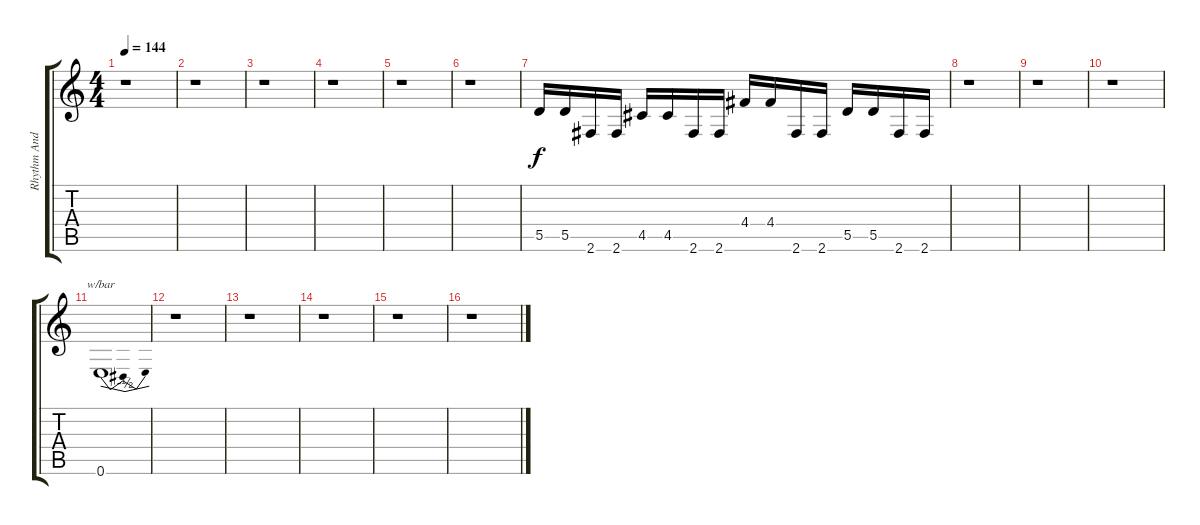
\track ("Rhythm And Fill Guitar" "Rhythm And") {instrument distortionguitar}
\staff {score tabs}
\tuning (E4 B3 G3 D3 A2 E2) {hide}
\ts (4 4)
\tempo 144
\clef g2
\ks c
r.1{dy f} |
r.1 |
r.1 |
r.1 |
r.1 |
r.1 |
5.5.16 5.5.16 2.6.16 2.6.16 4.5.16 4.5.16 2.6.16 2.6.16 4.4.16 4.4.16 2.6.16 2.6.16 5.5.16 5.5.16 2.6.16 2.6.16 |
r.1 |
r.1 |
r.1 |
0.6.1{tbe (dip default 0 0 30 -2 60 0)} |
r.1 |
r.1 |
r.1 |
r.1 |
r.1
